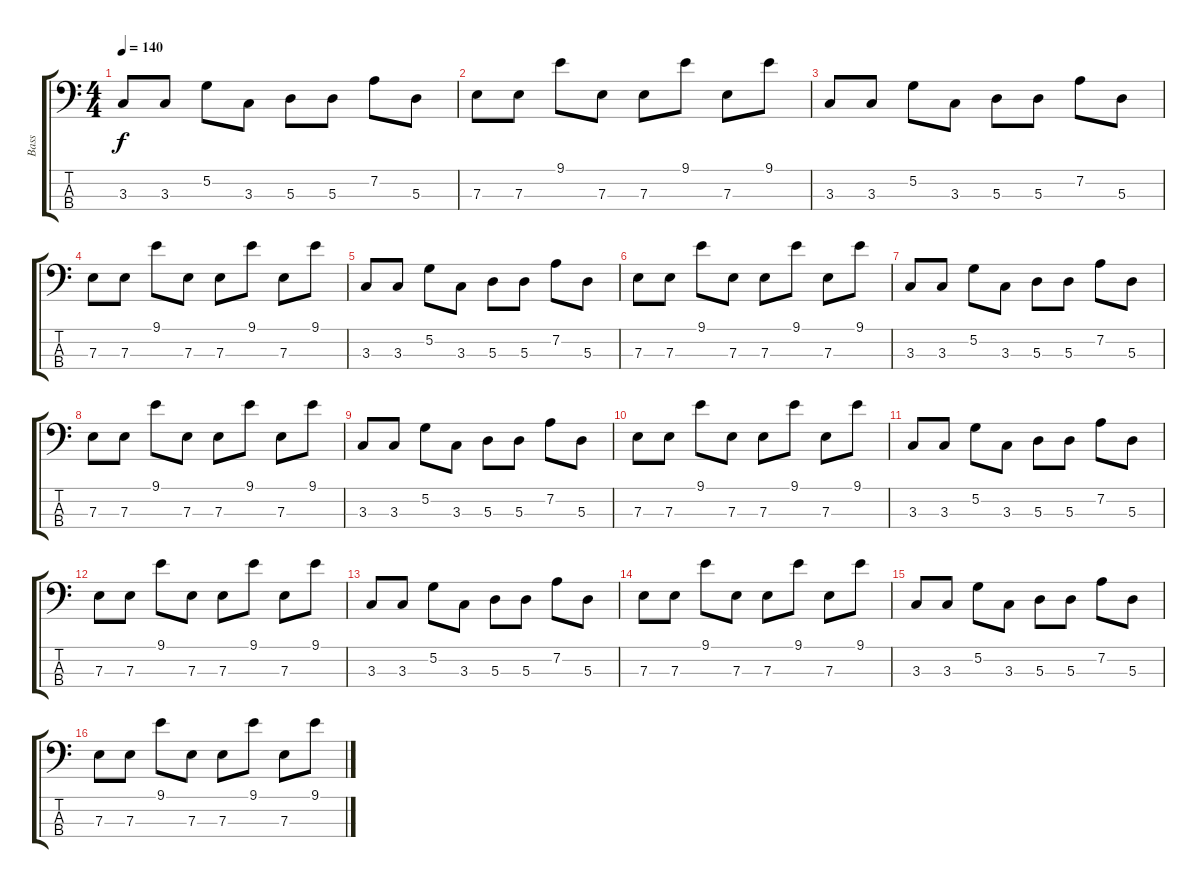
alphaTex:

\track ("Bass" "Bass") {instrument electricbassfinger}
\staff {score tabs}
\tuning (G2 D2 A1 E1) {hide}
\ts (4 4)
\tempo 140
\clef f4
\ks c
3.3.8{dy f instrument electricbassfinger} 3.3.8 5.2.8 3.3.8 5.3.8 5.3.8 7.2.8 5.3.8 |
7.3.8{instrument slapbass1} 7.3.8 9.1.8 7.3.8 7.3.8 9.1.8 7.3.8 9.1.8 |
3.3.8{instrument electricbassfinger} 3.3.8 5.2.8 3.3.8 5.3.8 5.3.8 7.2.8 5.3.8 |
7.3.8{instrument slapbass1} 7.3.8 9.1.8 7.3.8 7.3.8 9.1.8 7.3.8 9.1.8 |
3.3.8{instrument electricbassfinger} 3.3.8 5.2.8 3.3.8 5.3.8 5.3.8 7.2.8 5.3.8 |
7.3.8{instrument slapbass1} 7.3.8 9.1.8 7.3.8 7.3.8 9.1.8 7.3.8 9.1.8 |
3.3.8{instrument electricbassfinger} 3.3.8 5.2.8 3.3.8 5.3.8 5.3.8 7.2.8 5.3.8 |
7.3.8{instrument slapbass1} 7.3.8 9.1.8 7.3.8 7.3.8 9.1.8 7.3.8 9.1.8 |
3.3.8{instrument electricbassfinger} 3.3.8 5.2.8 3.3.8 5.3.8 5.3.8 7.2.8 5.3.8 |
7.3.8{instrument slapbass1} 7.3.8 9.1.8 7.3.8 7.3.8 9.1.8 7.3.8 9.1.8 |
3.3.8{instrument electricbassfinger} 3.3.8 5.2.8 3.3.8 5.3.8 5.3.8 7.2.8 5.3.8 |
7.3.8{instrument slapbass1} 7.3.8 9.1.8 7.3.8 7.3.8 9.1.8 7.3.8 9.1.8 |
3.3.8{instrument electricbassfinger} 3.3.8 5.2.8 3.3.8 5.3.8 5.3.8 7.2.8 5.3.8 |
7.3.8{instrument slapbass1} 7.3.8 9.1.8 7.3.8 7.3.8 9.1.8 7.3.8 9.1.8 |
3.3.8{instrument electricbassfinger} 3.3.8 5.2.8 3.3.8 5.3.8 5.3.8 7.2.8 5.3.8 |
7.3.8{instrument slapbass1} 7.3.8 9.1.8 7.3.8 7.3.8 9.1.8 7.3.8 9.1.8
